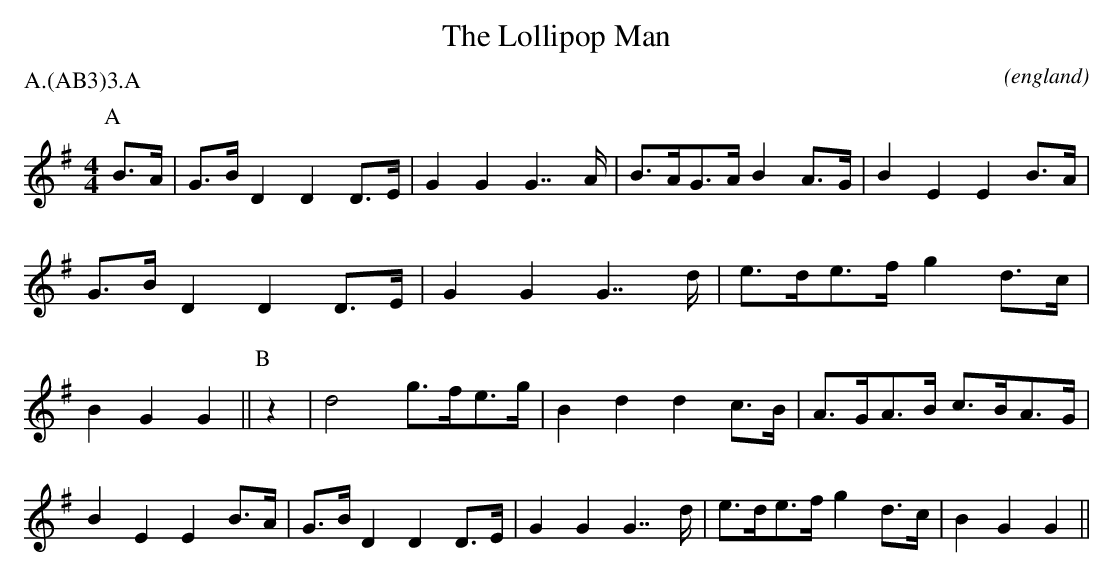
X:1
T:The Lollipop Man
O:england
M:4/4
C:
P:A.(AB3)3.A
K:G
P:A
B>A  | G>B  D2 D2 D>E  | G2 G2 G7/2 A/2 | B>AG>A    B2 A>G  | B2 E2 E2 \
B>A  | G>B  D2 D2 D>E  | G2 G2 G7/2 d/2 | e>de>f    g2 d>c  | B2 G2 G2 ||\
P:B
z2   | d4      g>fe>g  | B2 d2 d2 c>B   | A>GA>B    c>BA>G  | B2 E2 E2 \
B>A  | G>B  D2 D2 D>E  | G2 G2 G7/2 d/2 | e>de>f    g2 d>c  | B2 G2 G2 ||
